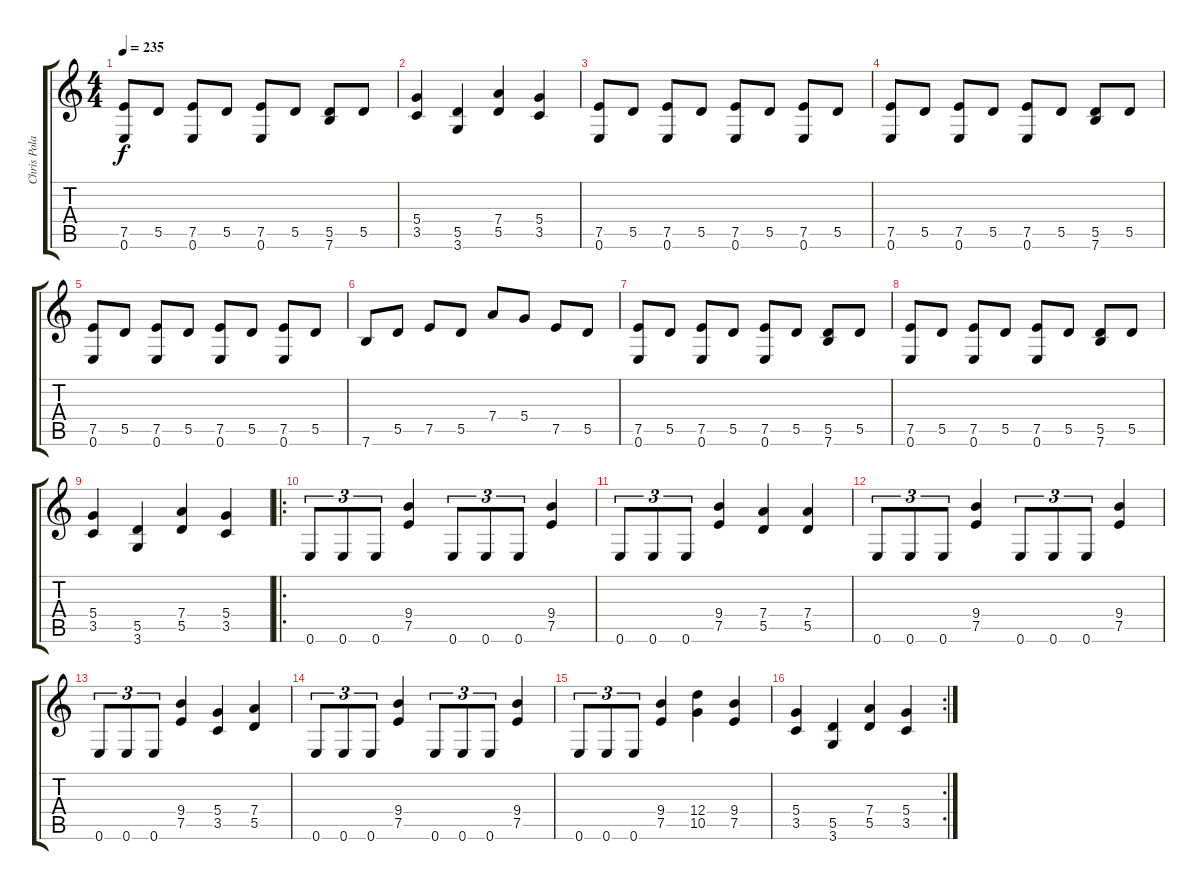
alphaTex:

\track ("Chris Poland (Lead Guitar)" "Chris Pola") {instrument distortionguitar}
\staff {score tabs}
\tuning (E4 B3 G3 D3 A2 E2) {hide}
\ts (4 4)
\tempo 235
\clef g2
\ks c
(7.5 0.6).8{dy f} 5.5.8 (7.5 0.6).8 5.5.8 (7.5 0.6).8 5.5.8 (5.5 7.6).8 5.5.8 |
(5.4 3.5).4 (5.5 3.6).4 (7.4 5.5).4 (5.4 3.5).4 |
(7.5 0.6).8 5.5.8 (7.5 0.6).8 5.5.8 (7.5 0.6).8 5.5.8 (7.5 0.6).8 5.5.8 |
(7.5 0.6).8 5.5.8 (7.5 0.6).8 5.5.8 (7.5 0.6).8 5.5.8 (5.5 7.6).8 5.5.8 |
(7.5 0.6).8 5.5.8 (7.5 0.6).8 5.5.8 (7.5 0.6).8 5.5.8 (7.5 0.6).8 5.5.8 |
7.6.8 5.5.8 7.5.8 5.5.8 7.4.8 5.4.8 7.5.8 5.5.8 |
(7.5 0.6).8 5.5.8 (7.5 0.6).8 5.5.8 (7.5 0.6).8 5.5.8 (5.5 7.6).8 5.5.8 |
(7.5 0.6).8 5.5.8 (7.5 0.6).8 5.5.8 (7.5 0.6).8 5.5.8 (5.5 7.6).8 5.5.8 |
(5.4 3.5).4 (5.5 3.6).4 (7.4 5.5).4 (5.4 3.5).4 |
\ro
0.6.8{tu (3 2)} 0.6.8{tu (3 2)} 0.6.8{tu (3 2)} (9.4 7.5).4 0.6.8{tu (3 2)} 0.6.8{tu (3 2)} 0.6.8{tu (3 2)} (9.4 7.5).4 |
0.6.8{tu (3 2)} 0.6.8{tu (3 2)} 0.6.8{tu (3 2)} (9.4 7.5).4 (7.4 5.5).4 (7.4 5.5).4 |
0.6.8{tu (3 2)} 0.6.8{tu (3 2)} 0.6.8{tu (3 2)} (9.4 7.5).4 0.6.8{tu (3 2)} 0.6.8{tu (3 2)} 0.6.8{tu (3 2)} (9.4 7.5).4 |
0.6.8{tu (3 2)} 0.6.8{tu (3 2)} 0.6.8{tu (3 2)} (9.4 7.5).4 (5.4 3.5).4 (7.4 5.5).4 |
0.6.8{tu (3 2)} 0.6.8{tu (3 2)} 0.6.8{tu (3 2)} (9.4 7.5).4 0.6.8{tu (3 2)} 0.6.8{tu (3 2)} 0.6.8{tu (3 2)} (9.4 7.5).4 |
0.6.8{tu (3 2)} 0.6.8{tu (3 2)} 0.6.8{tu (3 2)} (9.4 7.5).4 (12.4 10.5).4 (9.4 7.5).4 |
\rc 2
(5.4 3.5).4 (5.5 3.6).4 (7.4 5.5).4 (5.4 3.5).4
